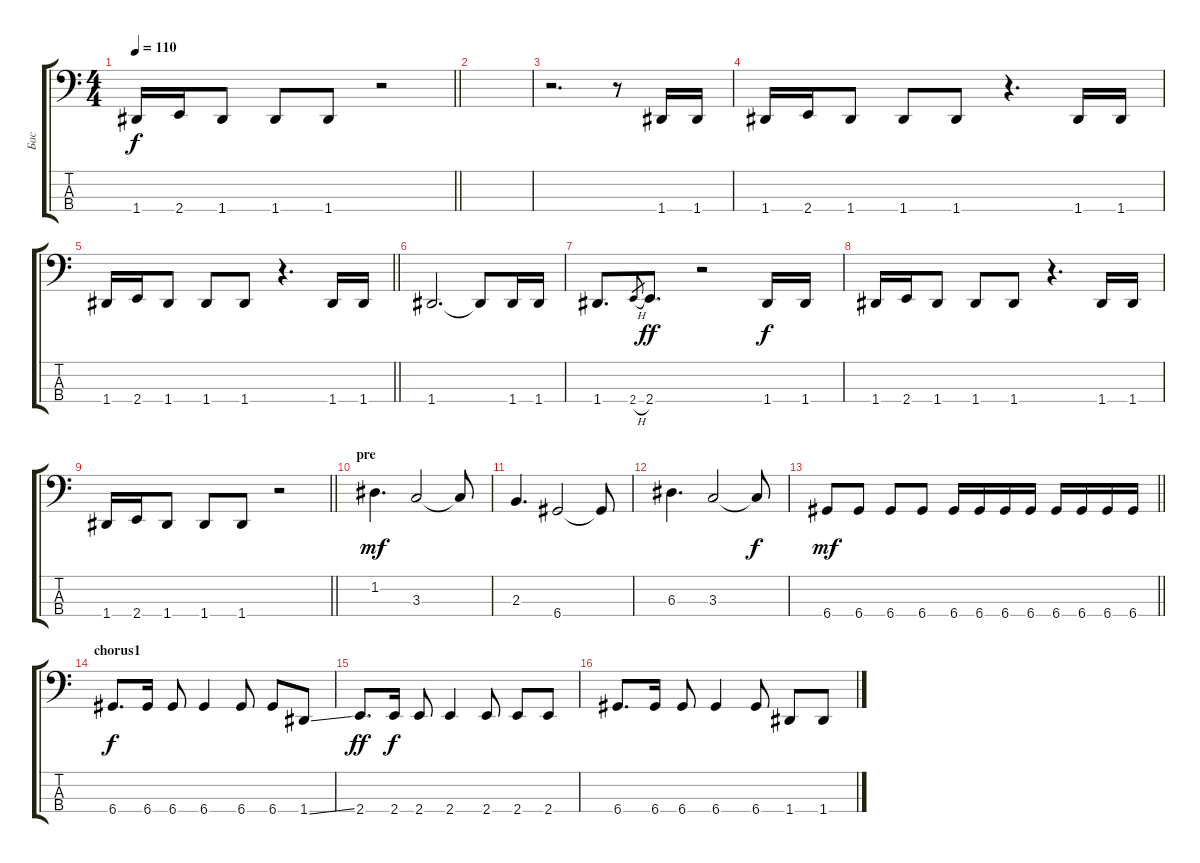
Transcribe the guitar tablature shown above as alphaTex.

\track ("Бас" "Бас") {instrument electricbassfinger}
\staff {score tabs}
\tuning (G2 D2 A1 D1) {hide}
\ts (4 4)
\tempo 110
\clef f4
\barLineRight lightlight
\ks c
1.4.16{dy f} 2.4.16 1.4.8 1.4.8 1.4.8 r.2 |
|
r.2{d} r.8 1.4.16 1.4.16 |
1.4.16 2.4.16 1.4.8 1.4.8 1.4.8 r.4{d} 1.4.16 1.4.16 |
\barLineRight lightlight
1.4.16 2.4.16 1.4.8 1.4.8 1.4.8 r.4{d} 1.4.16 1.4.16 |
1.4.2{d} 1.4{t}.8 1.4.16 1.4.16 |
1.4.8{d} 2.4{h}.8{gr} 2.4.8{d dy ff} r.2 1.4.16{dy f} 1.4.16 |
1.4.16 2.4.16 1.4.8 1.4.8 1.4.8 r.4{d} 1.4.16 1.4.16 |
\barLineRight lightlight
1.4.16 2.4.16 1.4.8 1.4.8 1.4.8 r.2 |
\section ("" "pre")
1.2.4{d dy mf} 3.3.2 3.3{t}.8 |
2.3.4{d} 6.4.2 6.4{t}.8 |
6.3.4{d} 3.3.2 3.3{t}.8{dy f} |
\barLineRight lightlight
6.4.8{dy mf} 6.4.8 6.4.8 6.4.8 6.4.16 6.4.16 6.4.16 6.4.16 6.4.16 6.4.16 6.4.16 6.4.16 |
\section ("" "chorus1")
6.4.8{d dy f} 6.4.16 6.4.8 6.4.4 6.4.8 6.4.8 1.4{ss}.8 |
2.4.8{d dy ff} 2.4.16{dy f} 2.4.8 2.4.4 2.4.8 2.4.8 2.4.8 |
6.4.8{d} 6.4.16 6.4.8 6.4.4 6.4.8 1.4.8 1.4.8
